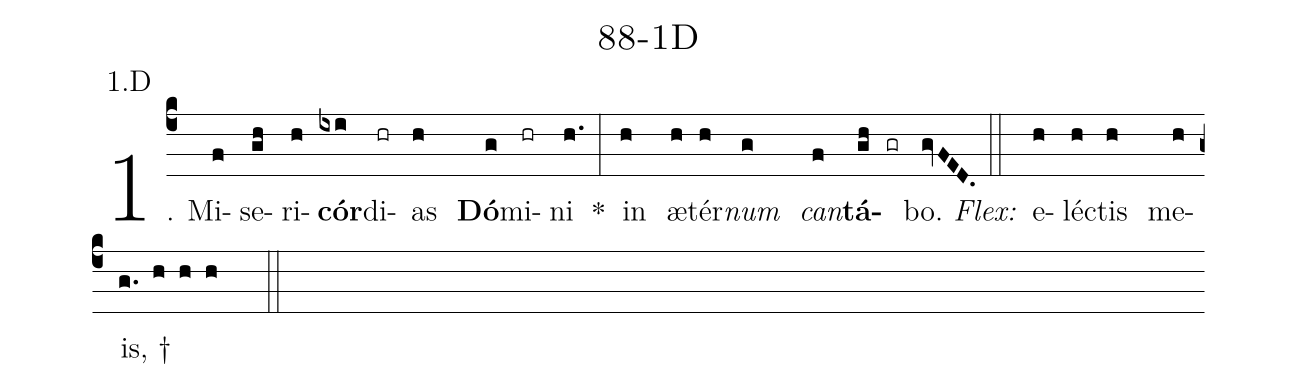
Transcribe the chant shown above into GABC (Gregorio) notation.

name: 88-1D;
annotation: 1.D;
%%
(c4)1. Mi(f)se(gh)ri(h)<b>cór</b>(ixi)di(hr)as(h) <b>Dó</b>(g)mi(hr)ni(h.) *(:) in(h) æ(h)tér(h)<i>num</i>(g) <i>can</i>(f)<b>tá</b>(gh gr)bo.(gvFED.) (::)
<i>Flex:</i>()  e(h)léc(h)tis(h) me(h)is, †(g. h h h  ::)
